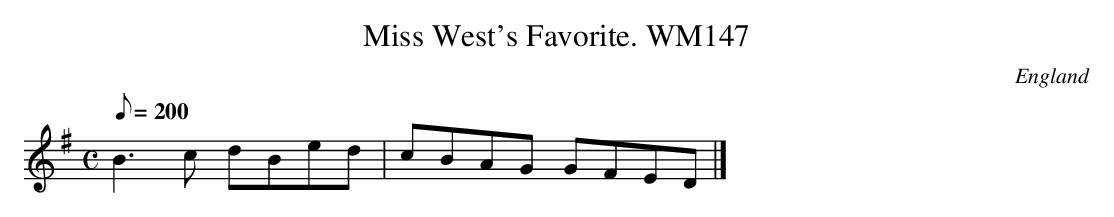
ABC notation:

X:1
T:Miss West's Favorite. WM147
M:C
L:1/8
Q:200
O:England
K:G
B3c dBed|cBAG GFED|]
